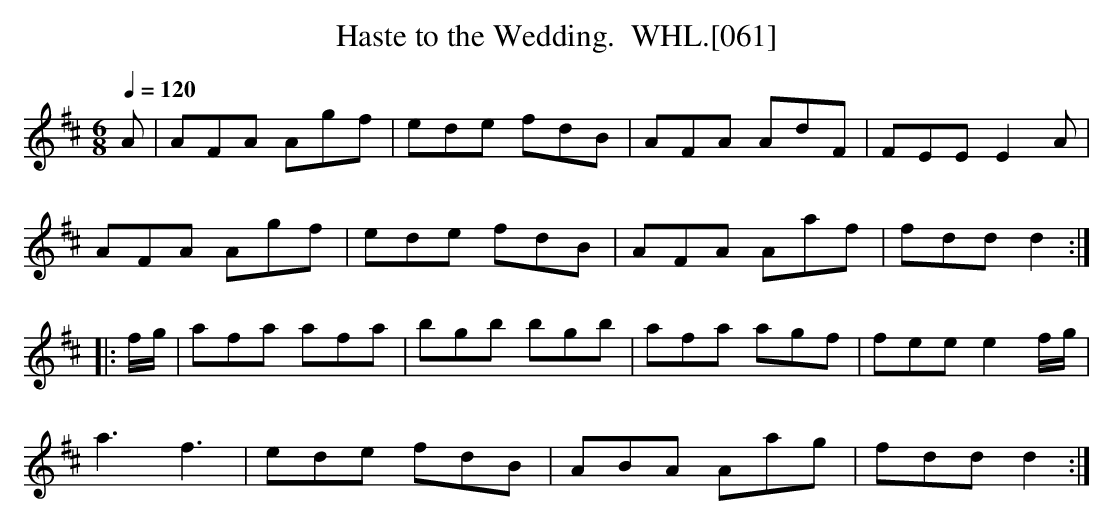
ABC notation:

X:1
T:Haste to the Wedding.  WHL.[061]
M:6/8
L:1/8
Q:1/4=120
K:D
A|AFA Agf|ede fdB|AFA AdF|FEE E2A|
AFA Agf|ede fdB|AFA Aaf|fdd d2 :|
|: f/g/|afa afa|bgb bgb|afa agf |fee e2 f/g/|
a3f3|ede fdB|ABA Aag|fdd d2 :|
